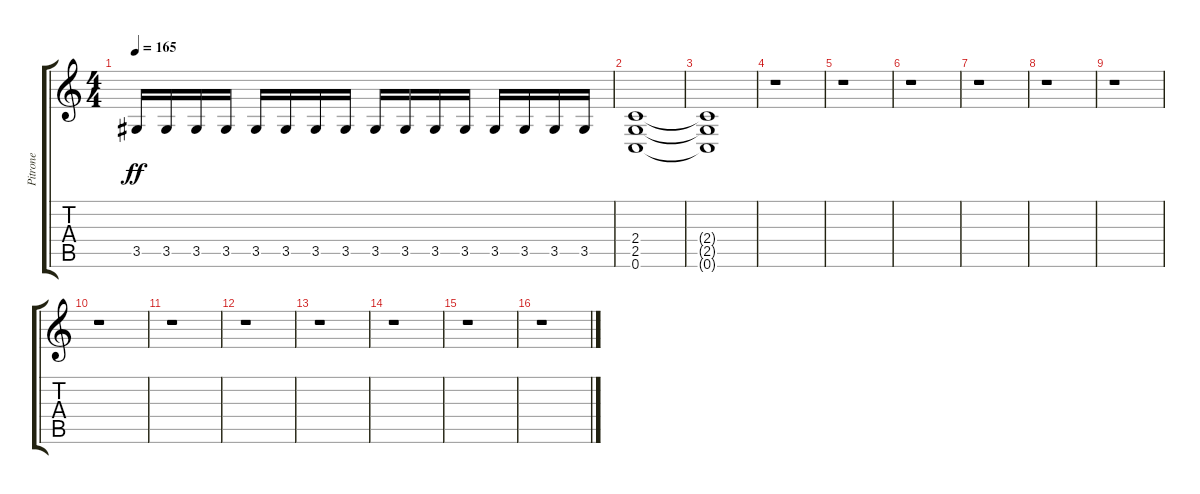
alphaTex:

\track ("Pitrone" "Pitrone") {instrument distortionguitar}
\staff {score tabs}
\tuning (C4 G3 Eb3 Bb2 F2 C2) {hide}
\ts (4 4)
\tempo 165
\clef g2
\ks c
3.5.16{dy ff} 3.5.16 3.5.16 3.5.16 3.5.16 3.5.16 3.5.16 3.5.16 3.5.16 3.5.16 3.5.16 3.5.16 3.5.16 3.5.16 3.5.16 3.5.16 |
(2.4 2.5 0.6).1 |
(2.4{t} 2.5{t} 0.6{t}).1 |
r.1 |
r.1 |
r.1 |
r.1 |
r.1 |
r.1 |
r.1 |
r.1 |
r.1 |
r.1 |
r.1 |
r.1 |
r.1
